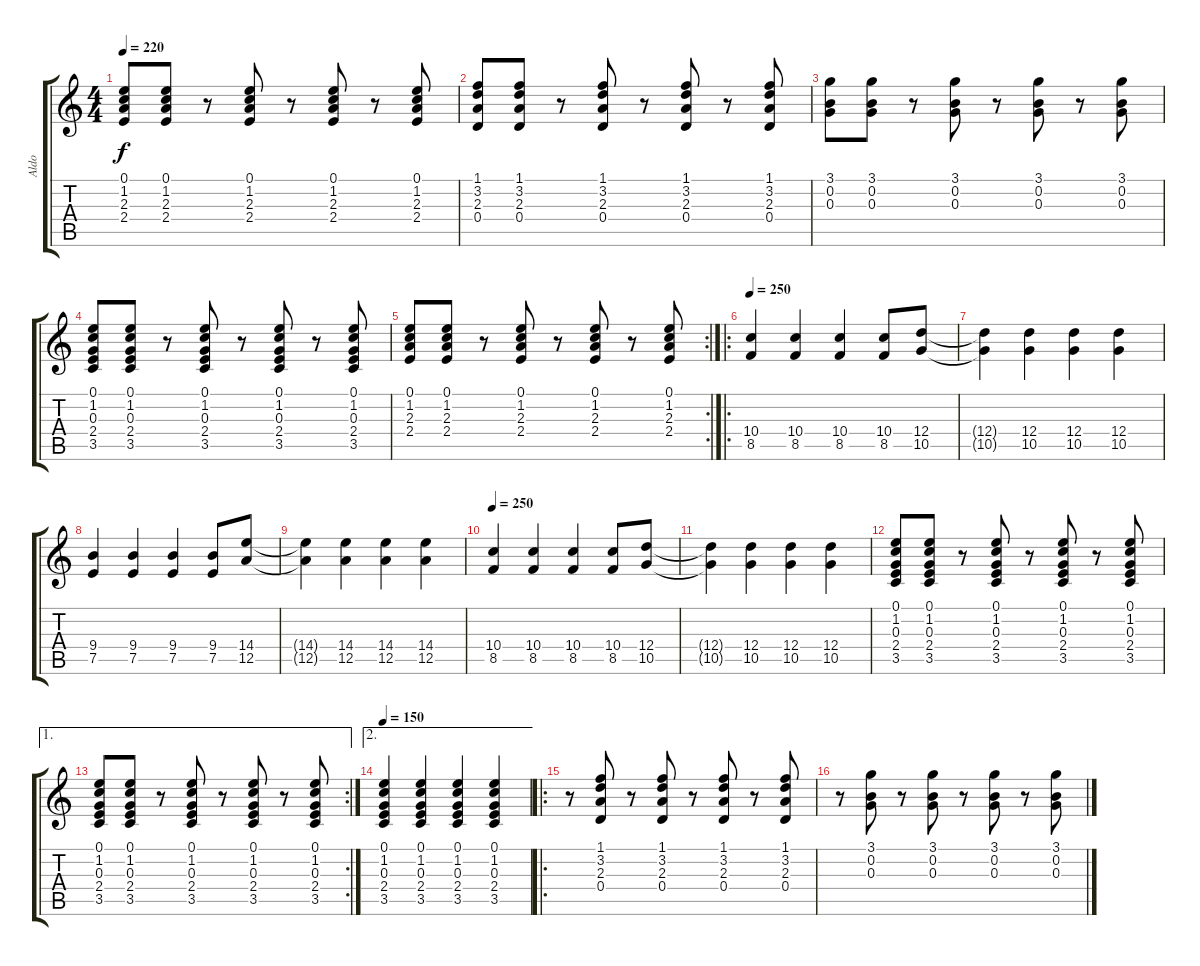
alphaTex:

\track ("Aldo" "Aldo") {instrument electricguitarclean}
\staff {score tabs}
\tuning (E4 B3 G3 D3 A2 E2) {hide}
\ts (4 4)
\tempo 220
\clef g2
\ks c
(0.1 1.2 2.3 2.4).8{dy f} (0.1 1.2 2.3 2.4).8 r.8 (0.1 1.2 2.3 2.4).8 r.8 (0.1 1.2 2.3 2.4).8 r.8 (0.1 1.2 2.3 2.4).8 |
(1.1 3.2 2.3 0.4).8 (1.1 3.2 2.3 0.4).8 r.8 (1.1 3.2 2.3 0.4).8 r.8 (1.1 3.2 2.3 0.4).8 r.8 (1.1 3.2 2.3 0.4).8 |
(3.1 0.2 0.3).8 (3.1 0.2 0.3).8 r.8 (3.1 0.2 0.3).8 r.8 (3.1 0.2 0.3).8 r.8 (3.1 0.2 0.3).8 |
(0.1 1.2 0.3 2.4 3.5).8 (0.1 1.2 0.3 2.4 3.5).8 r.8 (0.1 1.2 0.3 2.4 3.5).8 r.8 (0.1 1.2 0.3 2.4 3.5).8 r.8 (0.1 1.2 0.3 2.4 3.5).8 |
\rc 2
(0.1 1.2 2.3 2.4).8 (0.1 1.2 2.3 2.4).8 r.8 (0.1 1.2 2.3 2.4).8 r.8 (0.1 1.2 2.3 2.4).8 r.8 (0.1 1.2 2.3 2.4).8 |
\ro
\tempo 250
(10.4 8.5).4{instrument overdrivenguitar} (10.4 8.5).4 (10.4 8.5).4 (10.4 8.5).8 (12.4 10.5).8 |
(12.4{t} 10.5{t}).4 (12.4 10.5).4 (12.4 10.5).4 (12.4 10.5).4 |
(9.4 7.5).4 (9.4 7.5).4 (9.4 7.5).4 (9.4 7.5).8 (14.4 12.5).8 |
(14.4{t} 12.5{t}).4 (14.4 12.5).4 (14.4 12.5).4 (14.4 12.5).4 |
\tempo 250
(10.4 8.5).4{instrument overdrivenguitar} (10.4 8.5).4 (10.4 8.5).4 (10.4 8.5).8 (12.4 10.5).8 |
(12.4{t} 10.5{t}).4 (12.4 10.5).4 (12.4 10.5).4 (12.4 10.5).4 |
(0.1 1.2 0.3 2.4 3.5).8{instrument electricguitarclean} (0.1 1.2 0.3 2.4 3.5).8 r.8 (0.1 1.2 0.3 2.4 3.5).8 r.8 (0.1 1.2 0.3 2.4 3.5).8 r.8 (0.1 1.2 0.3 2.4 3.5).8 |
\ae 1
\rc 2
(0.1 1.2 0.3 2.4 3.5).8 (0.1 1.2 0.3 2.4 3.5).8 r.8 (0.1 1.2 0.3 2.4 3.5).8 r.8 (0.1 1.2 0.3 2.4 3.5).8 r.8 (0.1 1.2 0.3 2.4 3.5).8 |
\ae 2
\tempo 150
(0.1 1.2 0.3 2.4 3.5).4 (0.1 1.2 0.3 2.4 3.5).4 (0.1 1.2 0.3 2.4 3.5).4 (0.1 1.2 0.3 2.4 3.5).4 |
\ro
r.8 (1.1 3.2 2.3 0.4).8 r.8 (1.1 3.2 2.3 0.4).8 r.8 (1.1 3.2 2.3 0.4).8 r.8 (1.1 3.2 2.3 0.4).8 |
r.8 (3.1 0.2 0.3).8 r.8 (3.1 0.2 0.3).8 r.8 (3.1 0.2 0.3).8 r.8 (3.1 0.2 0.3).8
